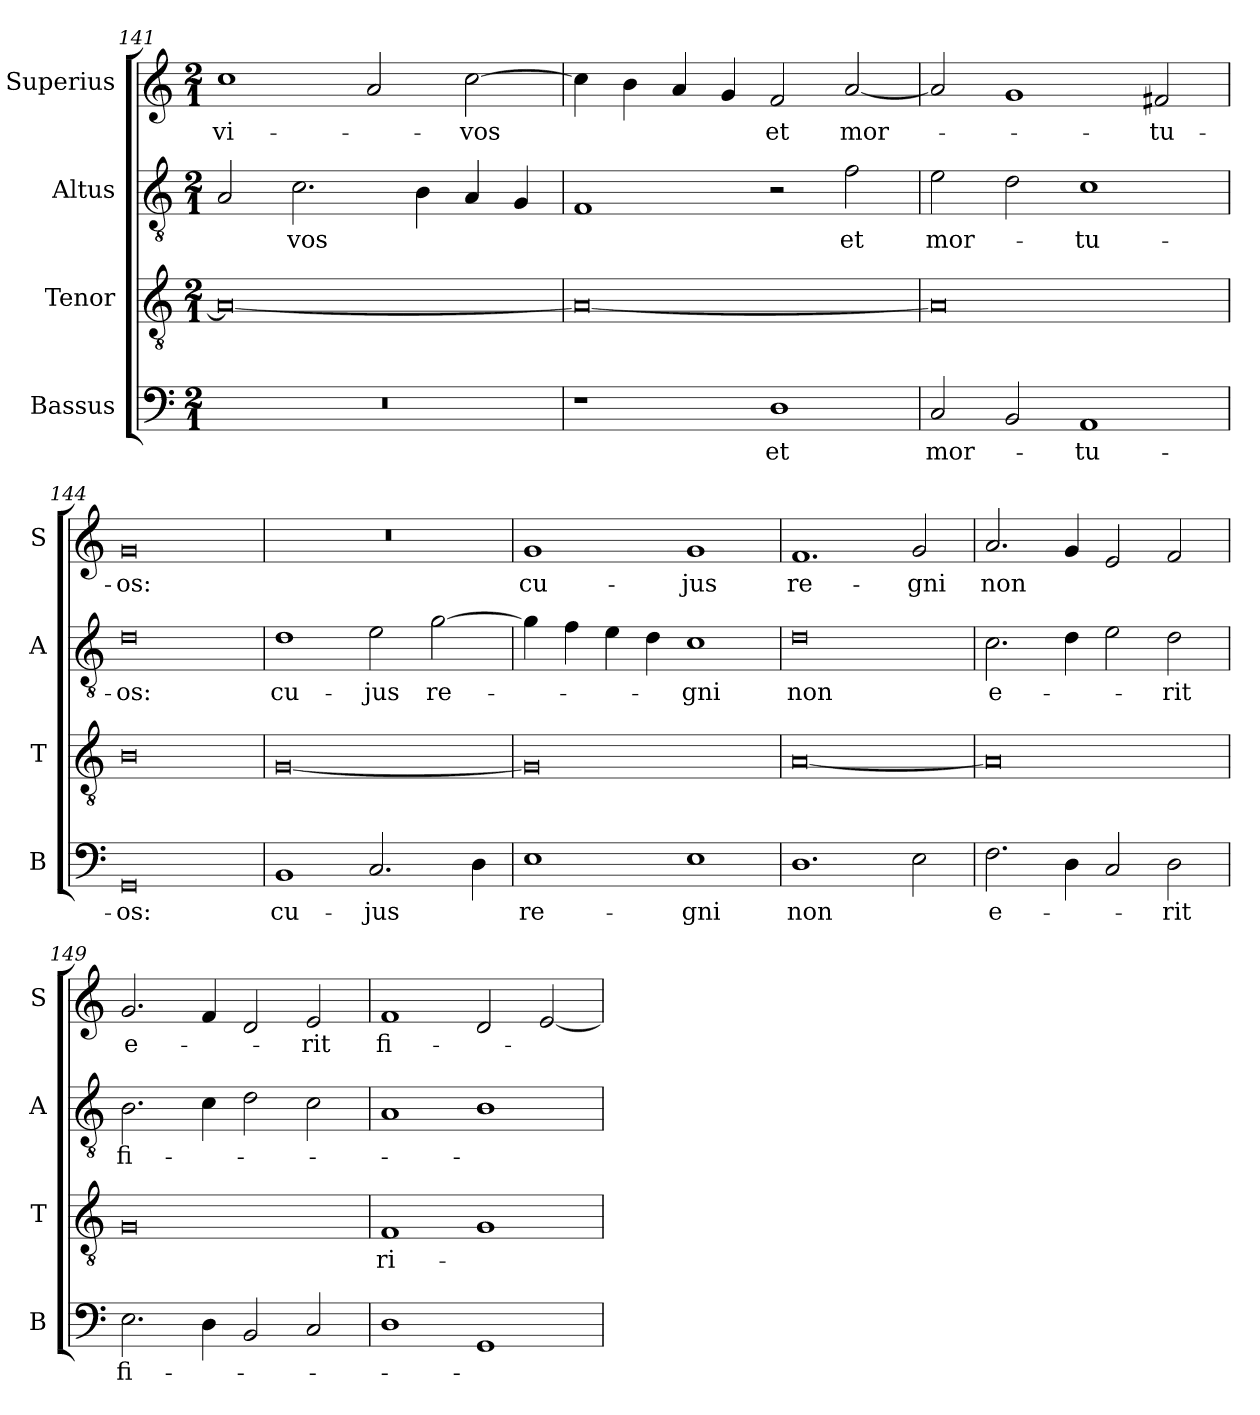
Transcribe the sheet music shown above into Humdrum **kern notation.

**kern	**text	**kern	**text	**kern	**text	**kern	**text
*part4	*part4	*part3	*part3	*part2	*part2	*part1	*part1
*staff4	*staff4	*staff3	*staff3	*staff2	*staff2	*staff1	*staff1
*I"Bassus	*	*I"Tenor	*	*I"Altus	*	*I"Superius	*
*I'B	*	*I'T	*	*I'A	*	*I'S	*
*clefF4	*	*clefGv2	*	*clefGv2	*	*clefG2	*
*k[]	*	*k[]	*	*k[]	*	*k[]	*
*M2/1	*	*M2/1	*	*M2/1	*	*M2/1	*
=141	=141	=141	=141	=141	=141	=141	=141
0r	.	0A_	.	2A	.	1cc	vi-
.	.	.	.	2.c	-vos	.	.
.	.	.	.	.	.	2a	.
.	.	.	.	4B	.	.	.
.	.	.	.	4A	.	[2cc	-vos
.	.	.	.	4G	.	.	.
=142	=142	=142	=142	=142	=142	=142	=142
1r	.	0A_	.	1F	.	4cc]	.
.	.	.	.	.	.	4b	.
.	.	.	.	.	.	4a	.
.	.	.	.	.	.	4g	.
!	!LO:LY:i	!	!	!	!	!	!
1D	et	.	.	2r	.	2f	et
.	.	.	.	2f	et	[2a	mor-
=143	=143	=143	=143	=143	=143	=143	=143
2C	mor-	0A]	.	2e	mor-	2a]	.
2BB	.	.	.	2d	.	1g	.
1AA	-tu-	.	.	1c	-tu-	.	.
.	.	.	.	.	.	2f#X	-tu-
=144	=144	=144	=144	=144	=144	=144	=144
0GG	-os:	0B	.	0d	-os:	0g	-os:
=145	=145	=145	=145	=145	=145	=145	=145
!	!	!	!	!	!LO:LY:i	!	!
1BB	cu-	[0G	.	1d	cu-	0r	.
!	!	!	!	!	!LO:LY:i	!	!
2.C	-jus	.	.	2e	-jus	.	.
!	!	!	!	!	!LO:LY:i	!	!
.	.	.	.	[2g	re-	.	.
4D	.	.	.	.	.	.	.
=146	=146	=146	=146	=146	=146	=146	=146
1E	re-	0G]	.	4g]	.	1g	cu-
.	.	.	.	4f	.	.	.
.	.	.	.	4e	.	.	.
.	.	.	.	4d	.	.	.
!	!	!	!	!	!LO:LY:i	!	!
1E	-gni	.	.	1c	-gni	1g	-jus
=147	=147	=147	=147	=147	=147	=147	=147
!	!LO:LY:i	!	!	!	!LO:LY:i	!	!
1.D	non	[0A	.	0d	non	1.f	re-
2E	.	.	.	.	.	2g	-gni
=148	=148	=148	=148	=148	=148	=148	=148
!	!LO:LY:i	!	!	!	!LO:LY:i	!	!
2.F	e-	0A]	.	2.c	e-	2.a	non
4D	.	.	.	4d	.	4g	.
2C	.	.	.	2e	.	2e	.
!	!LO:LY:i	!	!	!	!LO:LY:i	!	!
2D	-rit	.	.	2d	-rit	2f	.
=149	=149	=149	=149	=149	=149	=149	=149
!	!LO:LY:i	!	!	!	!LO:LY:i	!	!
2.E	fi-	0G	.	2.B	fi-	2.g	e-
4D	.	.	.	4c	.	4f	.
2BB	.	.	.	2d	.	2d	.
2C	.	.	.	2c	.	2e	-rit
=150	=150	=150	=150	=150	=150	=150	=150
!	!	!	!LO:LY:i	!	!	!	!
1D	.	1F	-ri-	1A	.	1f	fi-
1GG	.	1G	.	1B	.	2d	.
.	.	.	.	.	.	[2e	.
=	=	=	=	=	=	=	=
*-	*-	*-	*-	*-	*-	*-	*-
